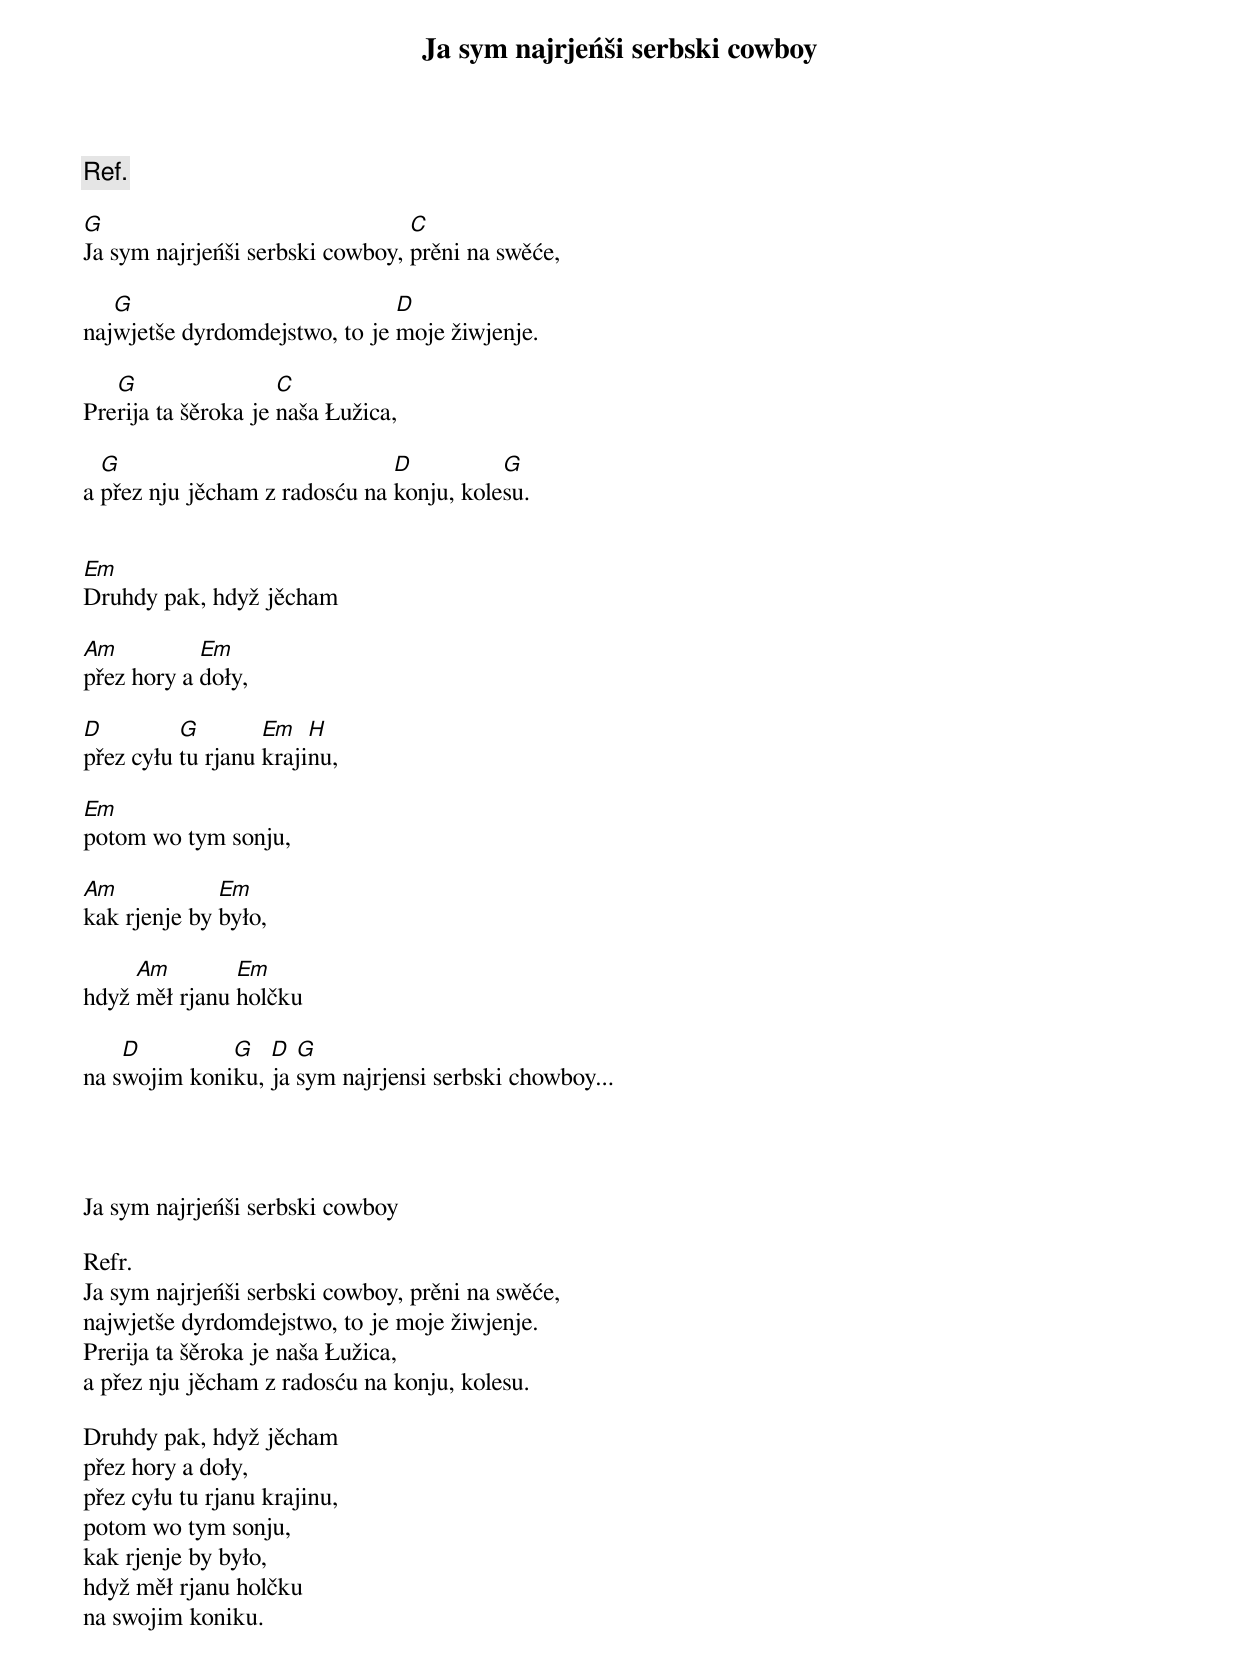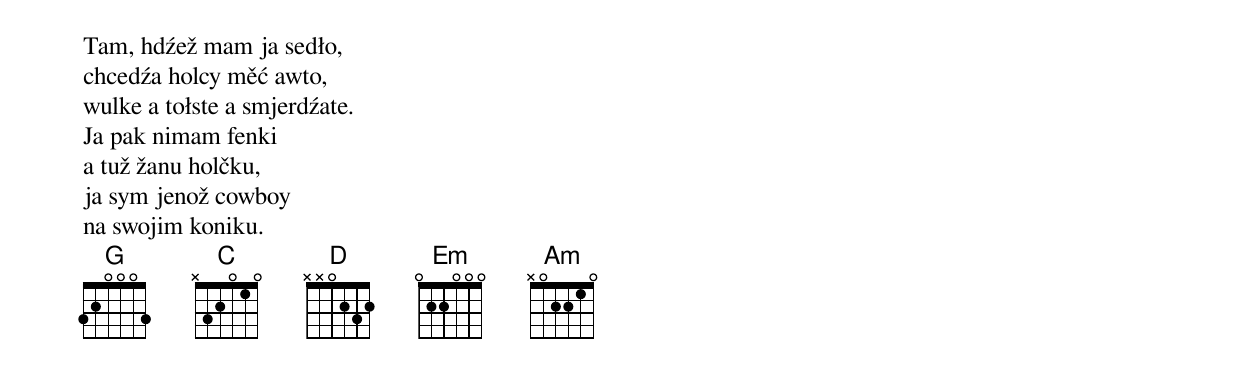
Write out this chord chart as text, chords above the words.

Ja sym najrjeńši serbski cowboy



Ref.

G                                C
Ja sym najrjeńši serbski cowboy, prěni na swěće,

   G                           D
najwjetše dyrdomdejstwo, to je moje žiwjenje.

   G                 C
Prerija ta šěroka je naša Łužica,

  G                            D          G
a přez nju jěcham z radosću na konju, kolesu.


Em
Druhdy pak, hdyž jěcham

Am          Em
přez hory a doły,

D         G        Em   H
přez cyłu tu rjanu krajinu,

Em
potom wo tym sonju,

Am            Em
kak rjenje by było,

     Am        Em
hdyž měł rjanu holčku

    D         G   D  G
na swojim koniku, ja sym najrjensi serbski chowboy...




Ja sym najrjeńši serbski cowboy

Refr.
Ja sym najrjeńši serbski cowboy, prěni na swěće,
najwjetše dyrdomdejstwo, to je moje žiwjenje.
Prerija ta šěroka je naša Łužica,
a přez nju jěcham z radosću na konju, kolesu.

Druhdy pak, hdyž jěcham
přez hory a doły,
přez cyłu tu rjanu krajinu,
potom wo tym sonju,
kak rjenje by było,
hdyž měł rjanu holčku
na swojim koniku.

Tam, hdźež mam ja sedło,
chcedźa holcy měć awto,
wulke a tołste a smjerdźate.
Ja pak nimam fenki
a tuž žanu holčku,
ja sym jenož cowboy
na swojim koniku.
